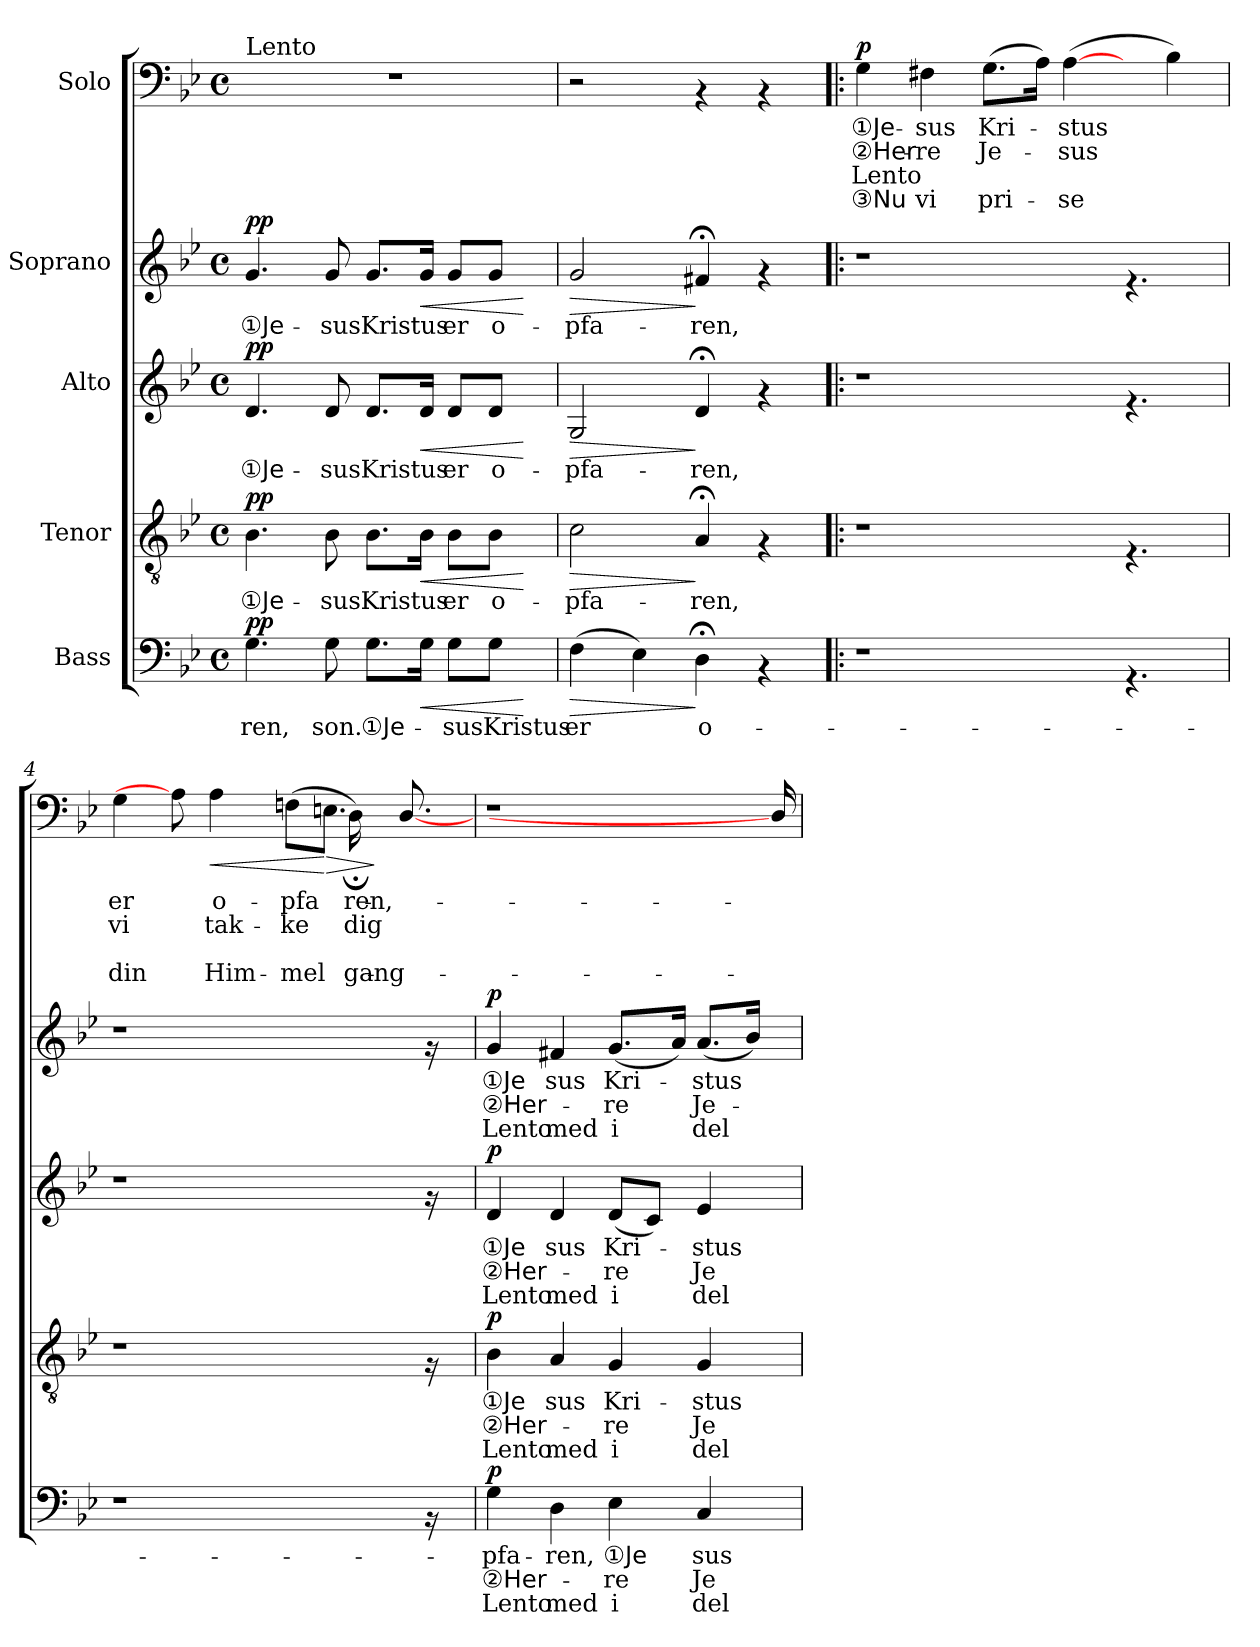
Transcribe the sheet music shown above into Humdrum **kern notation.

**kern	**text	**text	**text	**dynam	**kern	**text	**text	**text	**dynam	**kern	**text	**text	**text	**dynam	**kern	**text	**text	**text	**dynam	**kern	**text	**text	**text	**text	**dynam
*part5	*part5	*part5	*part5	*part5	*part4	*part4	*part4	*part4	*part4	*part3	*part3	*part3	*part3	*part3	*part2	*part2	*part2	*part2	*part2	*part1	*part1	*part1	*part1	*part1	*part1
*staff5	*staff5	*staff5	*staff5	*staff5	*staff4	*staff4	*staff4	*staff4	*staff4	*staff3	*staff3	*staff3	*staff3	*staff3	*staff2	*staff2	*staff2	*staff2	*staff2	*staff1	*staff1	*staff1	*staff1	*staff1	*staff1
*I"Bass	*	*	*	*	*I"Tenor	*	*	*	*	*I"Alto	*	*	*	*	*I"Soprano	*	*	*	*	*I"Solo	*	*	*	*	*
*clefF4	*	*	*	*	*clefGv2	*	*	*	*	*clefG2	*	*	*	*	*clefG2	*	*	*	*	*clefF4	*	*	*	*	*
*k[b-e-]	*	*	*	*	*k[b-e-]	*	*	*	*	*k[b-e-]	*	*	*	*	*k[b-e-]	*	*	*	*	*k[b-e-]	*	*	*	*	*
*B-:	*	*	*	*	*B-:	*	*	*	*	*B-:	*	*	*	*	*B-:	*	*	*	*	*B-:	*	*	*	*	*
*M4/4	*	*	*	*	*M4/4	*	*	*	*	*M4/4	*	*	*	*	*M4/4	*	*	*	*	*M4/4	*	*	*	*	*
*met(c)	*	*	*	*	*met(c)	*	*	*	*	*met(c)	*	*	*	*	*met(c)	*	*	*	*	*met(c)	*	*	*	*	*
=1	=1	=1	=1	=1	=1	=1	=1	=1	=1	=1	=1	=1	=1	=1	=1	=1	=1	=1	=1	=1	=1	=1	=1	=1	=1
!	!	!	!	!	!	!	!	!	!	!	!	!	!	!	!	!	!	!	!	!LO:TX:a:t=Lento	!	!	!	!	!
!	!LO:LY:b:rj	!	!	!LO:DY:a	!	!LO:LY:b:rj	!	!	!LO:DY:a	!	!LO:LY:b:rj	!	!	!LO:DY:a	!	!LO:LY:b:rj	!	!	!LO:DY:a	!	!	!	!	!	!
4.G\	ren,	.	.	pp	4.B-\	①Je-	.	.	pp	4.d/	①Je-	.	.	pp	4.g/	①Je-	.	.	pp	1r	.	.	.	.	.
!	!LO:LY:b:rj	!	!	!	!	!LO:LY:b:rj	!	!	!	!	!LO:LY:b:rj	!	!	!	!	!LO:LY:b:rj	!	!	!	!	!	!	!	!	!
8G\	son.	.	.	.	8B-\	-sus	.	.	.	8d/	-sus	.	.	.	8g/	-sus	.	.	.	.	.	.	.	.	.
!	!LO:LY:b:rj	!	!	!	!	!LO:LY:b:rj	!	!	!	!	!LO:LY:b:rj	!	!	!	!	!LO:LY:b:rj	!	!	!	!	!	!	!	!	!
8.G\L	①Je-	.	.	.	8.B-\L	Kristus	.	.	.	8.d/L	Kristus	.	.	.	8.g/L	Kristus	.	.	.	.	.	.	.	.	.
!	!	!	!	!LO:HP:b	!	!	!	!	!LO:HP:b	!	!	!	!	!LO:HP:b	!	!	!	!	!LO:HP:b	!	!	!	!	!	!
16G\Jk	.	.	.	<	16B-\Jk	.	.	.	<	16d/Jk	.	.	.	<	16g/Jk	.	.	.	<	.	.	.	.	.	.
!	!LO:LY:b:rj	!	!	!	!	!LO:LY:b:rj	!	!	!	!	!LO:LY:b:rj	!	!	!	!	!LO:LY:b:rj	!	!	!	!	!	!	!	!	!
8G\L	-sus	.	.	.	8B-\L	er	.	.	.	8d/L	er	.	.	.	8g/L	er	.	.	.	.	.	.	.	.	.
!	!LO:LY:b:rj	!	!	!	!	!LO:LY:b:rj	!	!	!	!	!LO:LY:b:rj	!	!	!	!	!LO:LY:b:rj	!	!	!	!	!	!	!	!	!
8G\J	Kristus	.	.	.	8B-\J	o-	.	.	.	8d/J	o-	.	.	.	8g/J	o-	.	.	.	.	.	.	.	.	.
.	.	.	.	[	.	.	.	.	[	.	.	.	.	[	.	.	.	.	[	.	.	.	.	.	.
=2	=2	=2	=2	=2	=2	=2	=2	=2	=2	=2	=2	=2	=2	=2	=2	=2	=2	=2	=2	=2	=2	=2	=2	=2	=2
!	!LO:LY:b:rj	!	!	!LO:HP:b	!	!LO:LY:b:rj	!	!	!LO:HP:b	!	!LO:LY:b:rj	!	!	!LO:HP:b	!	!LO:LY:b:rj	!	!	!LO:HP:b	!	!	!	!	!	!
(>4F\	er	.	.	>	2c\	-pfa-	.	.	>	2G/	-pfa-	.	.	>	2g/	-pfa-	.	.	>	2r	.	.	.	.	.
4E-\)	.	.	.	.	.	.	.	.	.	.	.	.	.	.	.	.	.	.	.	.	.	.	.	.	.
!	!LO:LY:b:rj	!	!	!	!	!LO:LY:b:rj	!	!	!	!	!LO:LY:b:rj	!	!	!	!	!LO:LY:b:rj	!	!	!	!	!	!	!	!	!
4D;<\	o-	.	.	]	4A;/	-ren,	.	.	]	4d;/	-ren,	.	.	]	4f#X;/	-ren,	.	.	]	4rAA	.	.	.	.	.
4rAA	.	.	.	.	4rF	.	.	.	.	4rf	.	.	.	.	4rf	.	.	.	.	4rAA	.	.	.	.	.
=3!|:	=3!|:	=3!|:	=3!|:	=3!|:	=3!|:	=3!|:	=3!|:	=3!|:	=3!|:	=3!|:	=3!|:	=3!|:	=3!|:	=3!|:	=3!|:	=3!|:	=3!|:	=3!|:	=3!|:	=3!|:	=3!|:	=3!|:	=3!|:	=3!|:	=3!|:
!	!	!	!	!	!	!	!	!	!	!	!	!	!	!	!	!	!	!	!	!	!LO:LY:b:rj	!LO:LY:b:rj	!LO:LY:b:rj	!LO:LY:b:rj	!LO:DY:a
1r	.	.	.	.	1r	.	.	.	.	1r	.	.	.	.	1r	.	.	.	.	4G\	①Je-	②Her-	Lento	③Nu	p
!	!	!	!	!	!	!	!	!	!	!	!	!	!	!	!	!	!	!	!	!	!LO:LY:b:rj	!LO:LY:b:rj	!	!LO:LY:b:rj	!
.	.	.	.	.	.	.	.	.	.	.	.	.	.	.	.	.	.	.	.	4F#X\	-sus	-re	.	vi	.
!	!	!	!	!	!	!	!	!	!	!	!	!	!	!	!	!	!	!	!	!	!LO:LY:b:rj	!LO:LY:b:rj	!	!LO:LY:b:rj	!
.	.	.	.	.	.	.	.	.	.	.	.	.	.	.	.	.	.	.	.	(>8.G\L	Kri-	Je-	.	pri-	.
.	.	.	.	.	.	.	.	.	.	.	.	.	.	.	.	.	.	.	.	16A\Jk)	.	.	.	.	.
!	!	!	!	!	!	!	!	!	!	!	!	!	!	!	!	!	!	!	!	!	!LO:LY:b:rj	!LO:LY:b:rj	!	!LO:LY:b:rj	!
.	.	.	.	.	.	.	.	.	.	.	.	.	.	.	.	.	.	.	.	(>[4A\	-stus	-sus	.	-se	.
4.rAA	.	.	.	.	4.rF	.	.	.	.	4.rf	.	.	.	.	4.rf	.	.	.	.	8ryy	.	.	.	.	.
.	.	.	.	.	.	.	.	.	.	.	.	.	.	.	.	.	.	.	.	4B-\)	.	.	.	.	.
=4	=4	=4	=4	=4	=4	=4	=4	=4	=4	=4	=4	=4	=4	=4	=4	=4	=4	=4	=4	=4	=4	=4	=4	=4	=4
!	!	!	!	!	!	!	!	!	!	!	!	!	!	!	!	!	!	!	!	!	!LO:LY:b:rj	!LO:LY:b:rj	!	!LO:LY:b:rj	!
*	*	*	*	*	*	*	*	*	*	*	*	*	*	*	*	*	*	*	*	*^	*	*	*	*	*
1r	.	.	.	.	1r	.	.	.	.	1r	.	.	.	.	1r	.	.	.	.	4G\	2ryy	er	vi	.	din	.
.	.	.	.	.	.	.	.	.	.	.	.	.	.	.	.	.	.	.	.	8A\]	.	.	.	.	.	.
!	!	!	!	!	!	!	!	!	!	!	!	!	!	!	!	!	!	!	!	!	!	!LO:LY:b:rj	!LO:LY:b:rj	!	!LO:LY:b:rj	!LO:HP:b
.	.	.	.	.	.	.	.	.	.	.	.	.	.	.	.	.	.	.	.	4A\	.	o-	tak-	.	Him-	<
.	.	.	.	.	.	.	.	.	.	.	.	.	.	.	.	.	.	.	.	.	4ryy	.	.	.	.	.
!	!	!	!	!	!	!	!	!	!	!	!	!	!	!	!	!	!	!	!	!	!	!LO:LY:b:rj	!LO:LY:b:rj	!	!LO:LY:b:rj	!
.	.	.	.	.	.	.	.	.	.	.	.	.	.	.	.	.	.	.	.	(>8Fn\L	.	-pfa-	-ke	.	-mel-	.
!	!	!	!	!	!	!	!	!	!	!	!	!	!	!	!	!	!	!	!	!	!	!	!	!	!	!LO:HP:n=1:b
.	.	.	.	.	.	.	.	.	.	.	.	.	.	.	.	.	.	.	.	8.En\J	16ryy	.	.	.	.	[ >
!	!	!	!	!	!	!	!	!	!	!	!	!	!	!	!	!	!	!	!	!	!	!LO:LY:b:rj	!LO:LY:b:rj	!	!LO:LY:b:rj	!
.	.	.	.	.	.	.	.	.	.	.	.	.	.	.	.	.	.	.	.	.	16D;\)	-ren,	dig	.	-gang	.
.	.	.	.	.	.	.	.	.	.	.	.	.	.	.	.	.	.	.	.	.	4ryy	.	.	.	.	]
.	.	.	.	.	.	.	.	.	.	.	.	.	.	.	.	.	.	.	.	[8.D/	.	.	.	.	.	.
16rAA	.	.	.	.	16rF	.	.	.	.	16rf	.	.	.	.	16rf	.	.	.	.	.	.	.	.	.	.	.
16ryy	.	.	.	.	16ryy	.	.	.	.	16ryy	.	.	.	.	16ryy	.	.	.	.	.	.	.	.	.	.	.
*	*	*	*	*	*	*	*	*	*	*	*	*	*	*	*	*	*	*	*	*v	*v	*	*	*	*	*
=5	=5	=5	=5	=5	=5	=5	=5	=5	=5	=5	=5	=5	=5	=5	=5	=5	=5	=5	=5	=5	=5	=5	=5	=5	=5
!	!LO:LY:b:rj	!LO:LY:b:rj	!LO:LY:b:rj	!LO:DY:a	!	!LO:LY:b:rj	!LO:LY:b:rj	!LO:LY:b:rj	!LO:DY:a	!	!LO:LY:b:rj	!LO:LY:b:rj	!LO:LY:b:rj	!LO:DY:a	!	!LO:LY:b:rj	!LO:LY:b:rj	!LO:LY:b:rj	!LO:DY:a	!	!	!	!	!	!
4G\	-pfa-	②Her-	Lento	p	4B-\	①Je	②Her-	Lento	p	4d/	①Je	②Her-	Lento	p	4g/	①Je	②Her-	Lento	p	1r	.	.	.	.	.
!	!LO:LY:b:rj	!	!LO:LY:b:rj	!	!	!LO:LY:b:rj	!	!LO:LY:b:rj	!	!	!LO:LY:b:rj	!	!LO:LY:b:rj	!	!	!LO:LY:b:rj	!	!LO:LY:b:rj	!	!	!	!	!	!	!
4D\	-ren,	.	med	.	4A/	sus	.	med	.	4d/	sus	.	med	.	4f#X/	sus	.	med	.	.	.	.	.	.	.
!	!LO:LY:b:rj	!LO:LY:b:rj	!LO:LY:b:rj	!	!	!LO:LY:b:rj	!LO:LY:b:rj	!LO:LY:b:rj	!	!	!LO:LY:b:rj	!LO:LY:b:rj	!LO:LY:b:rj	!	!	!LO:LY:b:rj	!LO:LY:b:rj	!LO:LY:b:rj	!	!	!	!	!	!	!
4E-\	①Je	-re	i	.	4G/	Kri-	-re	i	.	(<8d/L	Kri-	-re	i	.	(<8.g/L	Kri-	-re	i	.	.	.	.	.	.	.
.	.	.	.	.	.	.	.	.	.	8c/J)	.	.	.	.	.	.	.	.	.	.	.	.	.	.	.
.	.	.	.	.	.	.	.	.	.	.	.	.	.	.	16a/Jk)	.	.	.	.	.	.	.	.	.	.
!	!LO:LY:b:rj	!LO:LY:b:rj	!LO:LY:b:rj	!	!	!LO:LY:b:rj	!LO:LY:b:rj	!LO:LY:b:rj	!	!	!LO:LY:b:rj	!LO:LY:b:rj	!LO:LY:b:rj	!	!	!LO:LY:b:rj	!LO:LY:b:rj	!LO:LY:b:rj	!	!	!	!	!	!	!
4C/	sus	Je-	del	.	4G/	-stus	Je-	del	.	4e-/	-stus	Je-	del	.	(<8.a/L	-stus	Je-	del	.	.	.	.	.	.	.
.	.	.	.	.	.	.	.	.	.	.	.	.	.	.	16b-/Jk)	.	.	.	.	.	.	.	.	.	.
16ryy	.	.	.	.	16ryy	.	.	.	.	16ryy	.	.	.	.	16ryy	.	.	.	.	16D/]	.	.	.	.	.
=	=	=	=	=	=	=	=	=	=	=	=	=	=	=	=	=	=	=	=	=	=	=	=	=	=
*-	*-	*-	*-	*-	*-	*-	*-	*-	*-	*-	*-	*-	*-	*-	*-	*-	*-	*-	*-	*-	*-	*-	*-	*-	*-
